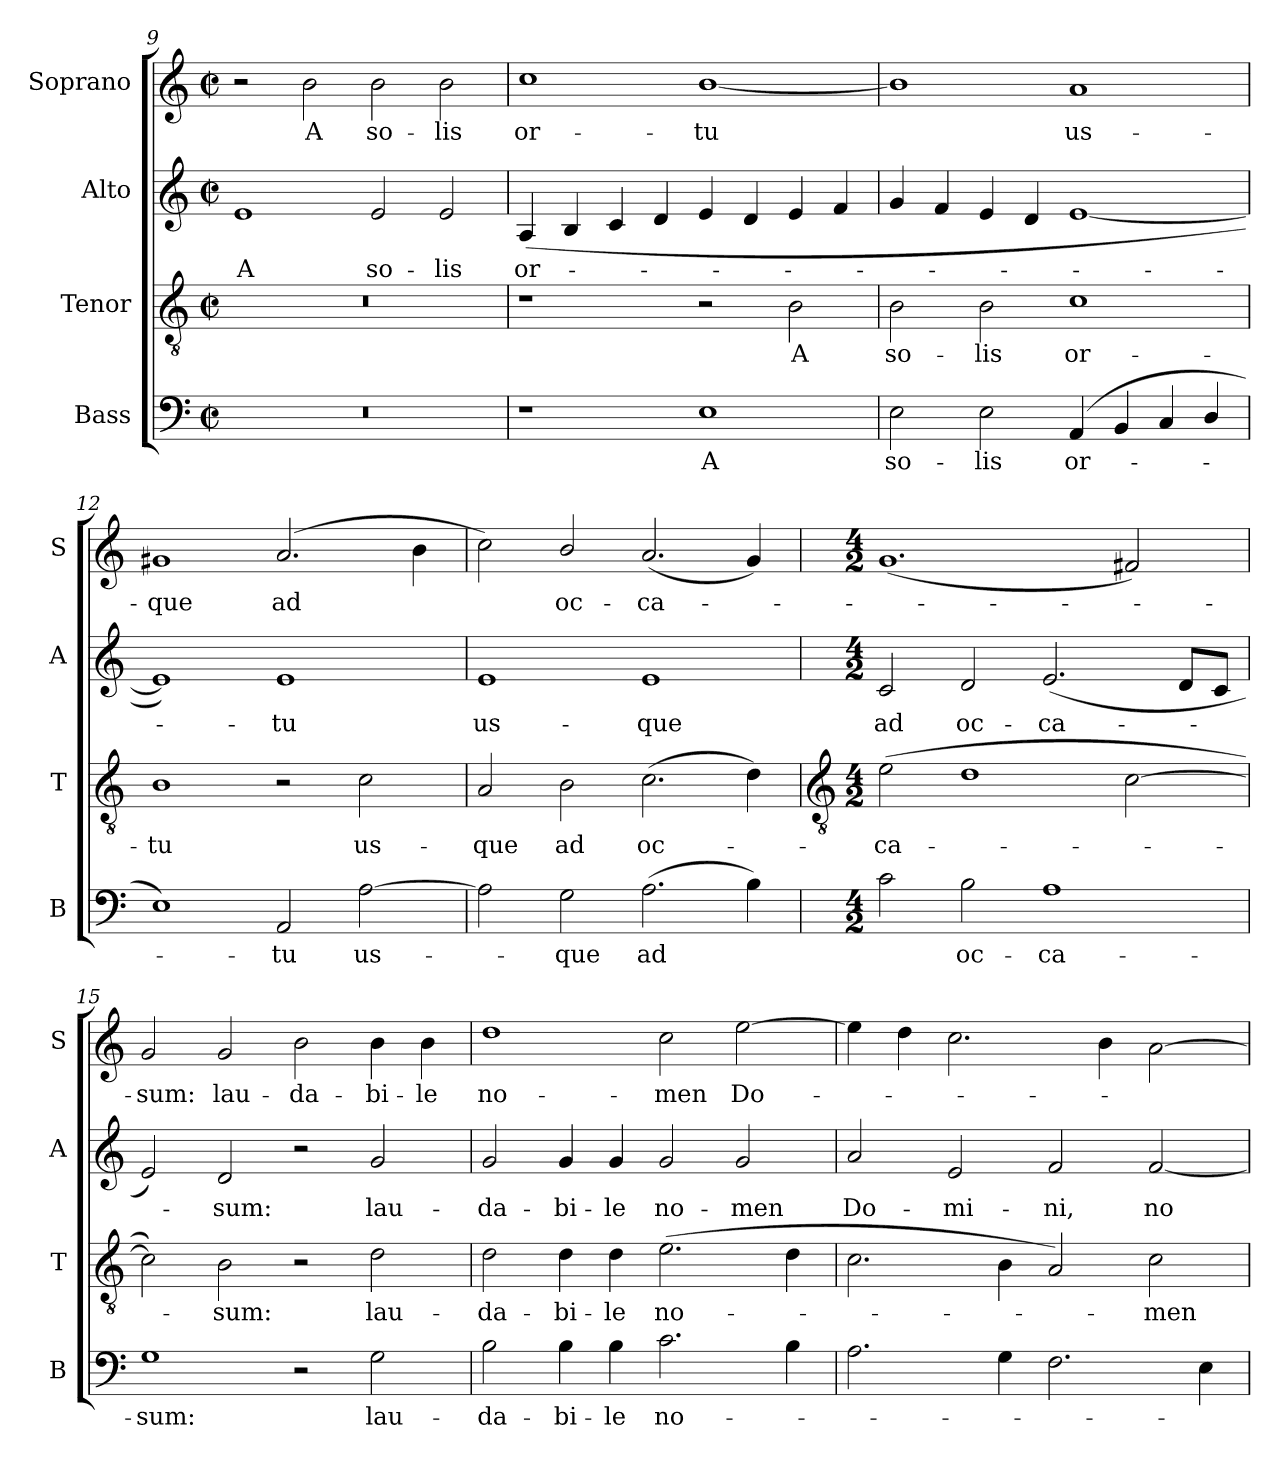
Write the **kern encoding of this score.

**kern	**text	**kern	**text	**kern	**text	**kern	**text
*part4	*part4	*part3	*part3	*part2	*part2	*part1	*part1
*staff4	*staff4	*staff3	*staff3	*staff2	*staff2	*staff1	*staff1
*I"Bass	*	*I"Tenor	*	*I"Alto	*	*I"Soprano	*
*I'B	*	*I'T	*	*I'A	*	*I'S	*
!!LO:LB:g=z
*clefF4	*	*clefGv2	*	*clefG2	*	*clefG2	*
*k[]	*	*k[]	*	*k[]	*	*k[]	*
*C:	*	*C:	*	*C:	*	*C:	*
*M4/2	*	*M4/2	*	*M4/2	*	*M4/2	*
*met(c|)	*	*met(c|)	*	*met(c|)	*	*met(c|)	*
=9	=9	=9	=9	=9	=9	=9	=9
!	!	!	!	!	!LO:LY:b	!	!
0r	.	0r	.	1e	A	2r	.
!	!	!	!	!	!	!	!LO:LY:b
.	.	.	.	.	.	2b	A
!	!	!	!	!	!LO:LY:b	!	!LO:LY:b
.	.	.	.	2e	so-	2b	so-
!	!	!	!	!	!LO:LY:b	!	!LO:LY:b
.	.	.	.	2e	-lis	2b	-lis
=10	=10	=10	=10	=10	=10	=10	=10
!	!	!	!	!	!LO:LY:b	!	!LO:LY:b
1r	.	1r	.	(<4A	or-	1cc	or-
.	.	.	.	4B	.	.	.
.	.	.	.	4c	.	.	.
.	.	.	.	4d	.	.	.
!	!LO:LY:b	!	!	!	!	!	!LO:LY:b
1E	A	2r	.	4e	.	[1b/	-tu
.	.	.	.	4d	.	.	.
!	!	!	!LO:LY:b	!	!	!	!
.	.	2B	A	4e	.	.	.
.	.	.	.	4f	.	.	.
=11	=11	=11	=11	=11	=11	=11	=11
!	!LO:LY:b	!	!LO:LY:b	!	!	!	!
2E	so-	2B	so-	4g	.	1b]	.
.	.	.	.	4f	.	.	.
!	!LO:LY:b	!	!LO:LY:b	!	!	!	!
2E	-lis	2B	-lis	4e	.	.	.
.	.	.	.	4d	.	.	.
!	!LO:LY:b	!	!LO:LY:b	!	!	!	!LO:LY:b
(<4AA	or-	1c	or-	[1e	.	1a	us-
4BB	.	.	.	.	.	.	.
4C	.	.	.	.	.	.	.
4D/	.	.	.	.	.	.	.
=12	=12	=12	=12	=12	=12	=12	=12
!	!	!	!LO:LY:b	!	!	!	!LO:LY:b
1E)	.	1B	-tu	1e])	.	1g#X	-que
!	!LO:LY:b	!	!	!	!LO:LY:b	!	!LO:LY:b
2AA	tu	2r	.	1e	tu	(>2.a	ad
!	!LO:LY:b	!	!LO:LY:b	!	!	!	!
[2A	us-	2c	us-	.	.	.	.
.	.	.	.	.	.	4b	.
=13	=13	=13	=13	=13	=13	=13	=13
!	!	!	!LO:LY:b	!	!LO:LY:b	!	!
2A]	.	2A	-que	1e	us-	2cc)	.
!	!LO:LY:b	!	!LO:LY:b	!	!	!	!LO:LY:b
2G	que	2B	ad	.	.	2b/	oc-
!	!LO:LY:b	!	!LO:LY:b	!	!LO:LY:b	!	!LO:LY:b
(>2.A	ad	(>2.c	oc-	1e	-que	(<2.a	-ca-
4B)	.	4d)	.	.	.	4g)	.
!!LO:LB:g=z
=14	=14	=14	=14	=14	=14	=14	=14
*	*	*clefGv2	*	*	*	*	*
*M4/2	*	*M4/2	*	*M4/2	*	*M4/2	*
!	!	!	!LO:LY:b	!	!LO:LY:b	!	!
2c	.	(>2e	ca-	2c	ad	(<1.g	.
!	!LO:LY:b	!	!	!	!LO:LY:b	!	!
2B	oc-	1d	.	2d	oc-	.	.
!	!LO:LY:b	!	!	!	!LO:LY:b	!	!
1A	-ca-	.	.	(<2.e	-ca-	.	.
.	.	[2c	.	.	.	2f#X)	.
.	.	.	.	8dL	.	.	.
.	.	.	.	8cJ	.	.	.
=15	=15	=15	=15	=15	=15	=15	=15
!	!LO:LY:b	!	!	!	!	!	!LO:LY:b
1G	-sum:	2c])	.	2e)	.	2g	sum:
!	!	!	!LO:LY:b	!	!LO:LY:b	!	!LO:LY:b
.	.	2B	sum:	2d	sum:	2g	lau-
!	!	!	!	!	!	!	!LO:LY:b
2r	.	2r	.	2r	.	2b	-da-
!	!LO:LY:b	!	!LO:LY:b	!	!LO:LY:b	!	!LO:LY:b
2G	lau-	2d	lau-	2g	lau-	4b	-bi-
!	!	!	!	!	!	!	!LO:LY:b
.	.	.	.	.	.	4b	-le
=16	=16	=16	=16	=16	=16	=16	=16
!	!LO:LY:b	!	!LO:LY:b	!	!LO:LY:b	!	!LO:LY:b
2B	-da-	2d	-da-	2g	-da-	1dd	no-
!	!LO:LY:b	!	!LO:LY:b	!	!LO:LY:b	!	!
4B	-bi-	4d	-bi-	4g	-bi-	.	.
!	!LO:LY:b	!	!LO:LY:b	!	!LO:LY:b	!	!
4B	-le	4d	-le	4g	-le	.	.
!	!LO:LY:b	!	!LO:LY:b	!	!LO:LY:b	!	!LO:LY:b
2.c	no-	(>2.e	no-	2g	no-	2cc	-men
!	!	!	!	!	!LO:LY:b	!	!LO:LY:b
.	.	.	.	2g	-men	[2ee	Do-
4B	.	4d	.	.	.	.	.
=17	=17	=17	=17	=17	=17	=17	=17
!	!	!	!	!	!LO:LY:b	!	!
2.A	.	2.c	.	2a	Do-	4ee]	.
.	.	.	.	.	.	4dd	.
!	!	!	!	!	!LO:LY:b	!	!
.	.	.	.	2e	-mi-	2.cc	.
4G	.	4B	.	.	.	.	.
!	!	!	!	!	!LO:LY:b	!	!
2.F	.	2A)	.	2f	-ni,	.	.
.	.	.	.	.	.	4b	.
!	!	!	!LO:LY:b	!	!LO:LY:b	!	!
.	.	2c	men	[2f	no-	[2a\	.
4E	.	.	.	.	.	.	.
=	=	=	=	=	=	=	=
*-	*-	*-	*-	*-	*-	*-	*-
